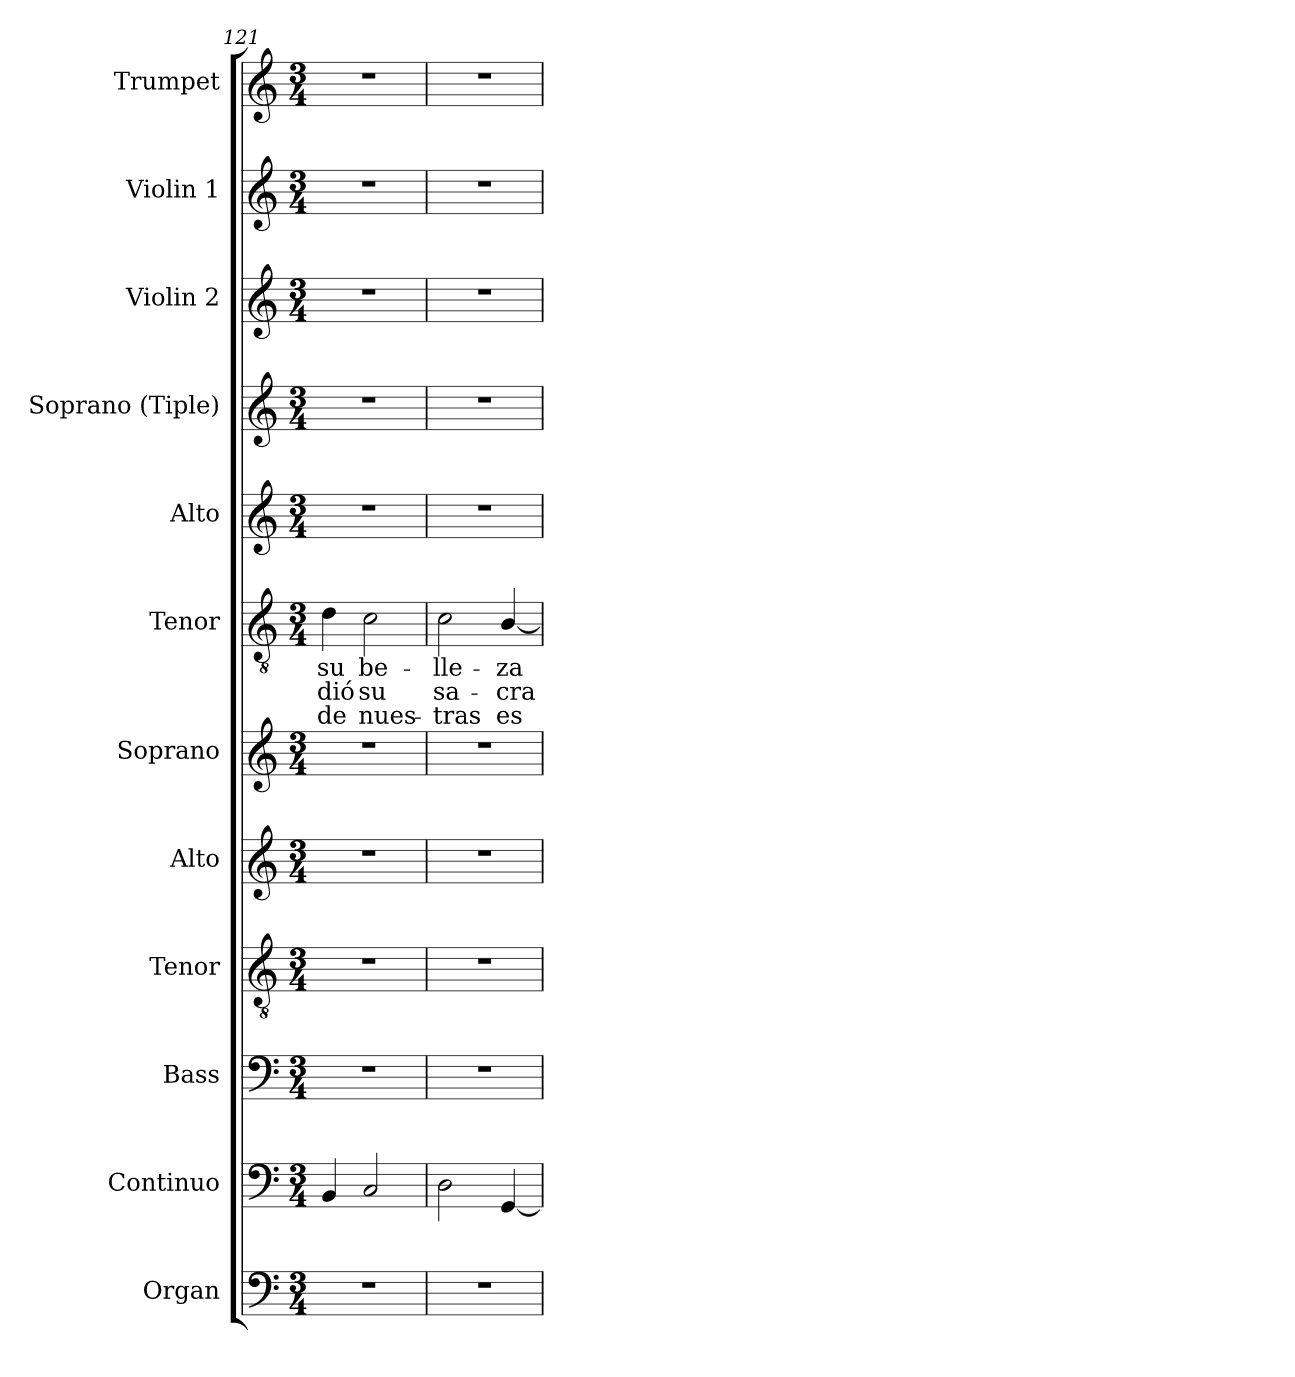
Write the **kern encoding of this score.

**kern	**kern	**kern	**kern	**kern	**kern	**kern	**text	**text	**text	**kern	**kern	**kern	**kern	**kern
*part12	*part11	*part10	*part9	*part8	*part7	*part6	*part6	*part6	*part6	*part5	*part4	*part3	*part2	*part1
*staff12	*staff11	*staff10	*staff9	*staff8	*staff7	*staff6	*staff6	*staff6	*staff6	*staff5	*staff4	*staff3	*staff2	*staff1
*I"Organ	*I"Continuo	*I"Bass	*I"Tenor	*I"Alto	*I"Soprano	*I"Tenor	*	*	*	*I"Alto	*I"Soprano (Tiple)	*I"Violin 2	*I"Violin 1	*I"Trumpet
*I'Org.	*I'Cont.	*I'B.	*I'T.	*I'A.	*I'S.	*I'T.	*	*	*	*I'A.	*I'S.	*I'Vln. 2	*I'Vln. 1	*I'Tpt.
*clefF4	*clefF4	*clefF4	*clefGv2	*clefG2	*clefG2	*clefGv2	*	*	*	*clefG2	*clefG2	*clefG2	*clefG2	*clefG2
*	*	*	*ITrd7c12	*	*	*ITrd7c12	*	*	*	*	*	*	*	*
*k[]	*k[]	*k[]	*k[]	*k[]	*k[]	*k[]	*	*	*	*k[]	*k[]	*k[]	*k[]	*k[]
*C:	*C:	*C:	*C:	*C:	*C:	*C:	*	*	*	*C:	*C:	*C:	*C:	*C:
*M3/4	*M3/4	*M3/4	*M3/4	*M3/4	*M3/4	*M3/4	*	*	*	*M3/4	*M3/4	*M3/4	*M3/4	*M3/4
=121	=121	=121	=121	=121	=121	=121	=121	=121	=121	=121	=121	=121	=121	=121
!LO:N:vis=1	!	!LO:N:vis=1	!LO:N:vis=1	!LO:N:vis=1	!LO:N:vis=1	!	!	!	!	!	!	!	!	!
!	!	!	!	!	!	!	!LO:LY:b:color=#000000	!LO:LY:b:color=#000000	!LO:LY:b:color=#000000	!LO:N:vis=1	!LO:N:vis=1	!LO:N:vis=1	!LO:N:vis=1	!LO:N:vis=1
2.r	4BBi/	2.r	2.r	2.r	2.r	4Di\	su	dió	de	2.r	2.r	2.r	2.r	2.r
!	!	!	!	!	!	!	!LO:LY:b:color=#000000	!LO:LY:b:color=#000000	!LO:LY:b:color=#000000	!	!	!	!	!
.	2Ci/	.	.	.	.	2Ci\	be-	su	nues-	.	.	.	.	.
=122	=122	=122	=122	=122	=122	=122	=122	=122	=122	=122	=122	=122	=122	=122
!LO:N:vis=1	!	!LO:N:vis=1	!LO:N:vis=1	!LO:N:vis=1	!LO:N:vis=1	!	!	!	!	!	!	!	!	!
!	!	!	!	!	!	!	!LO:LY:b:color=#000000	!LO:LY:b:color=#000000	!LO:LY:b:color=#000000	!LO:N:vis=1	!LO:N:vis=1	!LO:N:vis=1	!LO:N:vis=1	!LO:N:vis=1
2.r	2Di\	2.r	2.r	2.r	2.r	2Ci\	-lle-	sa-	-tras	2.r	2.r	2.r	2.r	2.r
!	!	!	!	!	!	!	!LO:LY:b:color=#000000	!LO:LY:b:color=#000000	!LO:LY:b:color=#000000	!	!	!	!	!
.	[4GGi/	.	.	.	.	[4BBi/	-za	-cra	es-	.	.	.	.	.
=	=	=	=	=	=	=	=	=	=	=	=	=	=	=
*-	*-	*-	*-	*-	*-	*-	*-	*-	*-	*-	*-	*-	*-	*-
